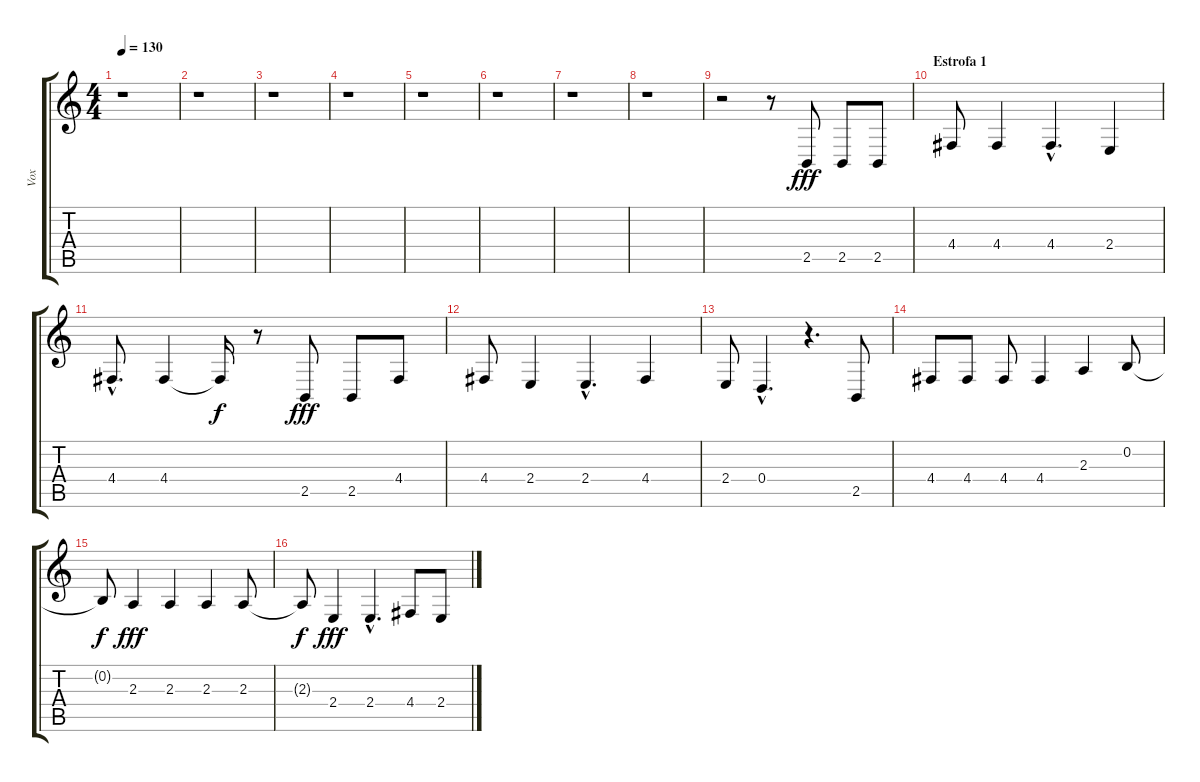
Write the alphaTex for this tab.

\track ("Vox" "Vox") {instrument harmonica}
\staff {score tabs}
\tuning (E4 B3 G3 D3 A2 E2) {hide}
\ts (4 4)
\tempo 130
\clef g2
\ks c
r.1{dy fff instrument harmonica} |
r.1 |
r.1 |
r.1 |
r.1 |
r.1 |
r.1 |
r.1 |
r.2 r.8 2.5.8 2.5.8 2.5.8 |
\section ("" "Estrofa 1")
4.4.8 4.4.4 4.4{hac}.4{d} 2.4.4 |
4.4{hac}.8{d} 4.4.4 4.4{t}.16{dy f} r.8 2.5.8{dy fff} 2.5.8 4.4.8 |
4.4.8 2.4.4 2.4{hac}.4{d} 4.4.4 |
2.4.8 0.4{hac}.4{d} r.4{d} 2.5.8 |
4.4.8 4.4.8 4.4.8 4.4.4 2.3.4 0.2.8 |
0.2{t}.8{dy f} 2.3.4{dy fff} 2.3.4 2.3.4 2.3.8 |
2.3{t}.8{dy f} 2.4.4{dy fff} 2.4{hac}.4{d} 4.4.8 2.4.8
